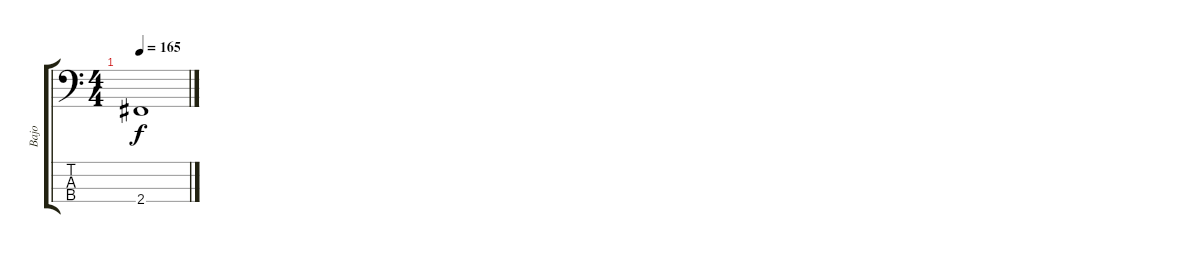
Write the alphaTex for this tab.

\track ("Bajo" "Bajo") {instrument electricbassfinger}
\staff {score tabs}
\tuning (G2 D2 A1 E1) {hide}
\ts (4 4)
\tempo 165
\clef f4
\ks c
2.4.1{dy f}
